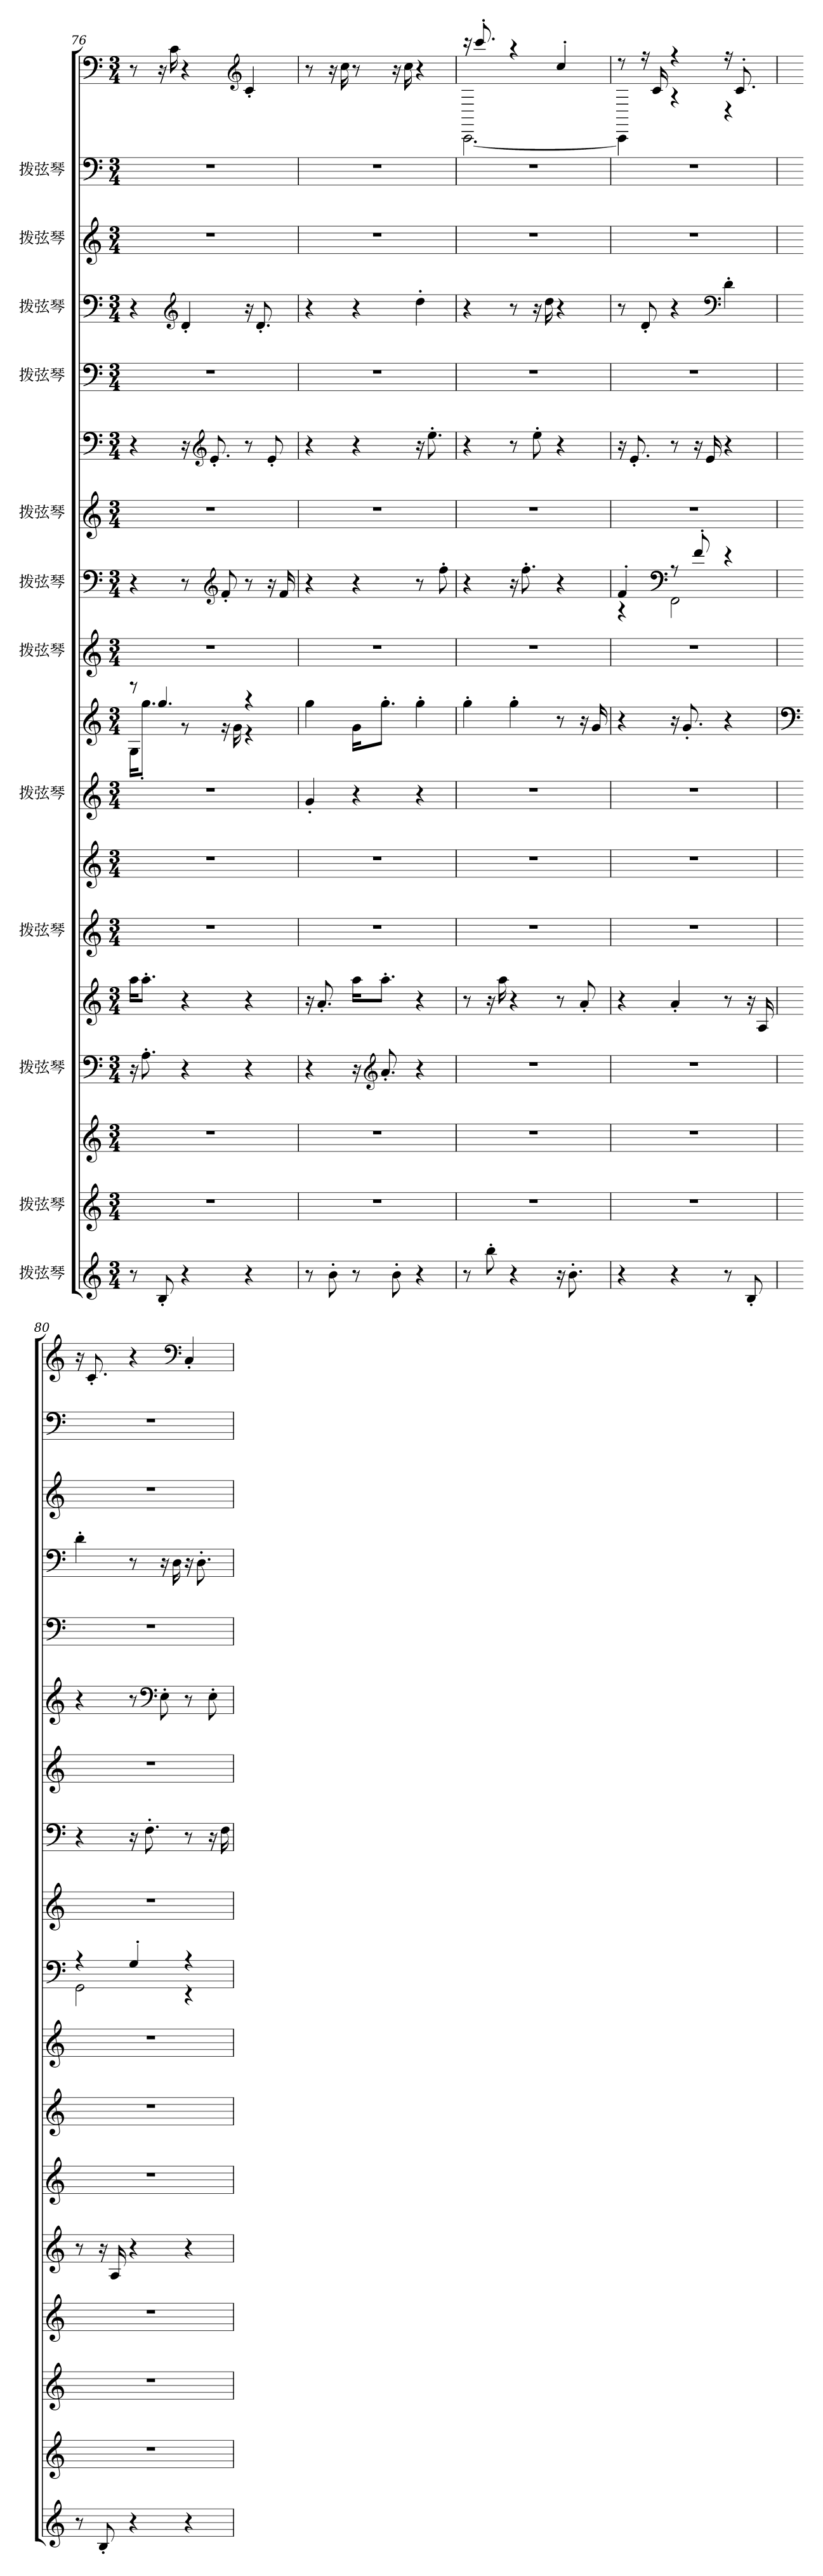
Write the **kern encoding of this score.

**kern	**kern	**kern	**kern	**kern	**kern	**kern	**kern	**kern	**kern	**kern	**kern	**kern	**kern	**kern	**kern	**kern	**kern
*part12	*part11	*part11	*part10	*part10	*part9	*part9	*part8	*part8	*part7	*part6	*part5	*part5	*part4	*part3	*part2	*part1	*part1
*staff18	*staff17	*staff16	*staff15	*staff14	*staff13	*staff12	*staff11	*staff10	*staff9	*staff8	*staff7	*staff6	*staff5	*staff4	*staff3	*staff2	*staff1
*I"拨弦琴	*I"拨弦琴	*	*I"拨弦琴	*	*I"拨弦琴	*	*I"拨弦琴	*	*I"拨弦琴	*I"拨弦琴	*I"拨弦琴	*	*I"拨弦琴	*I"拨弦琴	*I"拨弦琴	*I"拨弦琴	*
!!LO:PB:g=z
*clefG2	*clefG2	*clefG2	*clefF4	*clefG2	*clefG2	*clefG2	*clefG2	*clefG2	*clefG2	*clefF4	*clefG2	*clefF4	*clefF4	*clefF4	*clefG2	*clefF4	*clefF4
*k[]	*k[]	*k[]	*k[]	*k[]	*k[]	*k[]	*k[]	*k[]	*k[]	*k[]	*k[]	*k[]	*k[]	*k[]	*k[]	*k[]	*k[]
*M3/4	*M3/4	*M3/4	*M3/4	*M3/4	*M3/4	*M3/4	*M3/4	*M3/4	*M3/4	*M3/4	*M3/4	*M3/4	*M3/4	*M3/4	*M3/4	*M3/4	*M3/4
=76	=76	=76	=76	=76	=76	=76	=76	=76	=76	=76	=76	=76	=76	=76	=76	=76	=76
*	*	*	*	*	*	*	*	*^	*	*	*	*	*	*	*	*	*
8r	2.r	2.r	16r	16aa\KL	2.r	2.r	2.r	8r	16G\KL	2.r	4r	2.r	4r	2.r	4r	2.r	2.r	8r
.	.	.	8.A'\	8.aa'\J	.	.	.	.	8.gg'\J	.	.	.	.	.	.	.	.	.
8B'/	.	.	.	.	.	.	.	4.gg/	.	.	.	.	.	.	.	.	.	16r
.	.	.	.	.	.	.	.	.	.	.	.	.	.	.	.	.	.	16c\
*	*	*	*	*	*	*	*	*	*	*	*	*	*	*	*clefG2	*	*	*
4r	.	.	4r	4r	.	.	.	.	8r	.	8r	.	16r	.	4d'/	.	.	4r
*	*	*	*	*	*	*	*	*	*	*	*	*	*clefG2	*	*	*	*	*
.	.	.	.	.	.	.	.	.	.	.	.	.	8.e'/	.	.	.	.	.
*	*	*	*	*	*	*	*	*	*	*	*clefG2	*	*	*	*	*	*	*
.	.	.	.	.	.	.	.	.	16r	.	8f'/	.	.	.	.	.	.	.
.	.	.	.	.	.	.	.	.	16g\	.	.	.	.	.	.	.	.	.
*	*	*	*	*	*	*	*	*	*	*	*	*	*	*	*	*	*	*clefG2
4r	.	.	4r	4r	.	.	.	4r	4r	.	8r	.	8r	.	16r	.	.	4c'/
.	.	.	.	.	.	.	.	.	.	.	.	.	.	.	8.d'/	.	.	.
.	.	.	.	.	.	.	.	.	.	.	16r	.	8e'/	.	.	.	.	.
.	.	.	.	.	.	.	.	.	.	.	16f/	.	.	.	.	.	.	.
*	*	*	*	*	*	*	*	*v	*v	*	*	*	*	*	*	*	*	*
=77	=77	=77	=77	=77	=77	=77	=77	=77	=77	=77	=77	=77	=77	=77	=77	=77	=77
8r	2.r	2.r	4r	16r	2.r	2.r	4g'/	4gg\	2.r	4r	2.r	4r	2.r	4r	2.r	2.r	8r
.	.	.	.	8.a'/	.	.	.	.	.	.	.	.	.	.	.	.	.
8b'\	.	.	.	.	.	.	.	.	.	.	.	.	.	.	.	.	16r
.	.	.	.	.	.	.	.	.	.	.	.	.	.	.	.	.	16cc\
8r	.	.	16r	16aa\KL	.	.	4r	16g\KL	.	4r	.	4r	.	4r	.	.	8r
*	*	*	*clefG2	*	*	*	*	*	*	*	*	*	*	*	*	*	*
.	.	.	8.a'/	8.aa'\J	.	.	.	8.gg'\J	.	.	.	.	.	.	.	.	.
8b'\	.	.	.	.	.	.	.	.	.	.	.	.	.	.	.	.	16r
.	.	.	.	.	.	.	.	.	.	.	.	.	.	.	.	.	16cc\
4r	.	.	4r	4r	.	.	4r	4gg'\	.	8r	.	16r	.	4dd'\	.	.	4r
.	.	.	.	.	.	.	.	.	.	.	.	8.ee'\	.	.	.	.	.
.	.	.	.	.	.	.	.	.	.	8ff'\	.	.	.	.	.	.	.
=78	=78	=78	=78	=78	=78	=78	=78	=78	=78	=78	=78	=78	=78	=78	=78	=78	=78
*	*	*	*	*	*	*	*	*	*	*	*	*	*	*	*	*	*^
8r	2.r	2.r	2.r	8r	2.r	2.r	2.r	4gg'\	2.r	4r	2.r	4r	2.r	4r	2.r	2.r	16r	[2.CC\
.	.	.	.	.	.	.	.	.	.	.	.	.	.	.	.	.	8.ccc'/	.
8bb'\	.	.	.	16r	.	.	.	.	.	.	.	.	.	.	.	.	.	.
.	.	.	.	16aa\	.	.	.	.	.	.	.	.	.	.	.	.	.	.
4r	.	.	.	4r	.	.	.	4gg'\	.	16r	.	8r	.	8r	.	.	4r	.
.	.	.	.	.	.	.	.	.	.	8.ff'\	.	.	.	.	.	.	.	.
.	.	.	.	.	.	.	.	.	.	.	.	8ee'\	.	16r	.	.	.	.
.	.	.	.	.	.	.	.	.	.	.	.	.	.	16dd\	.	.	.	.
16r	.	.	.	8r	.	.	.	8r	.	4r	.	4r	.	4r	.	.	4cc'/	.
8.b'\	.	.	.	.	.	.	.	.	.	.	.	.	.	.	.	.	.	.
.	.	.	.	8a'/	.	.	.	16r	.	.	.	.	.	.	.	.	.	.
.	.	.	.	.	.	.	.	16g/	.	.	.	.	.	.	.	.	.	.
!!LO:PB:g=z	!!
=79	=79	=79	=79	=79	=79	=79	=79	=79	=79	=79	=79	=79	=79	=79	=79	=79	=79	=79
*	*	*	*	*	*	*	*	*	*	*^	*	*	*	*	*	*	*	*
4r	2.r	2.r	2.r	4r	2.r	2.r	2.r	4r	2.r	4f'/	4r	2.r	16r	2.r	8r	2.r	2.r	8r	4CC\]
.	.	.	.	.	.	.	.	.	.	.	.	.	8.e'/	.	.	.	.	.	.
.	.	.	.	.	.	.	.	.	.	.	.	.	.	.	8d'/	.	.	16r	.
.	.	.	.	.	.	.	.	.	.	.	.	.	.	.	.	.	.	16c/	.
*	*	*	*	*	*	*	*	*	*	*clefF4	*	*	*	*	*	*	*	*	*
4r	.	.	.	4a'/	.	.	.	16r	.	8r	2FF\	.	8r	.	4r	.	.	4r	4r
.	.	.	.	.	.	.	.	8.g'/	.	.	.	.	.	.	.	.	.	.	.
.	.	.	.	.	.	.	.	.	.	8f'/	.	.	16r	.	.	.	.	.	.
.	.	.	.	.	.	.	.	.	.	.	.	.	16e/	.	.	.	.	.	.
*	*	*	*	*	*	*	*	*	*	*	*	*	*	*	*clefF4	*	*	*	*
8r	.	.	.	8r	.	.	.	4r	.	4r	.	.	4r	.	4d'\	.	.	16r	4r
.	.	.	.	.	.	.	.	.	.	.	.	.	.	.	.	.	.	8.c'/	.
8B'/	.	.	.	16r	.	.	.	.	.	.	.	.	.	.	.	.	.	.	.
.	.	.	.	16A/	.	.	.	.	.	.	.	.	.	.	.	.	.	.	.
*	*	*	*	*	*	*	*	*	*	*v	*v	*	*	*	*	*	*	*v	*v
=80	=80	=80	=80	=80	=80	=80	=80	=80	=80	=80	=80	=80	=80	=80	=80	=80	=80
*	*	*	*	*	*	*	*	*clefF4	*	*	*	*	*	*	*	*	*
*	*	*	*	*	*	*	*	*^	*	*	*	*	*	*	*	*	*
8r	2.r	2.r	2.r	8r	2.r	2.r	2.r	4r	2GG\	2.r	4r	2.r	4r	2.r	4d'\	2.r	2.r	16r
.	.	.	.	.	.	.	.	.	.	.	.	.	.	.	.	.	.	8.c'/
8B'/	.	.	.	16r	.	.	.	.	.	.	.	.	.	.	.	.	.	.
.	.	.	.	16A/	.	.	.	.	.	.	.	.	.	.	.	.	.	.
4r	.	.	.	4r	.	.	.	4G'/	.	.	16r	.	8r	.	8r	.	.	4r
.	.	.	.	.	.	.	.	.	.	.	8.F'\	.	.	.	.	.	.	.
*	*	*	*	*	*	*	*	*	*	*	*	*	*clefF4	*	*	*	*	*
.	.	.	.	.	.	.	.	.	.	.	.	.	8E'\	.	16r	.	.	.
.	.	.	.	.	.	.	.	.	.	.	.	.	.	.	16D\	.	.	.
*	*	*	*	*	*	*	*	*	*	*	*	*	*	*	*	*	*	*clefF4
4r	.	.	.	4r	.	.	.	4r	4r	.	8r	.	8r	.	16r	.	.	4C'/
.	.	.	.	.	.	.	.	.	.	.	.	.	.	.	8.D'\	.	.	.
.	.	.	.	.	.	.	.	.	.	.	16r	.	8E'\	.	.	.	.	.
.	.	.	.	.	.	.	.	.	.	.	16F\	.	.	.	.	.	.	.
*	*	*	*	*	*	*	*	*v	*v	*	*	*	*	*	*	*	*	*
=	=	=	=	=	=	=	=	=	=	=	=	=	=	=	=	=	=
*-	*-	*-	*-	*-	*-	*-	*-	*-	*-	*-	*-	*-	*-	*-	*-	*-	*-
